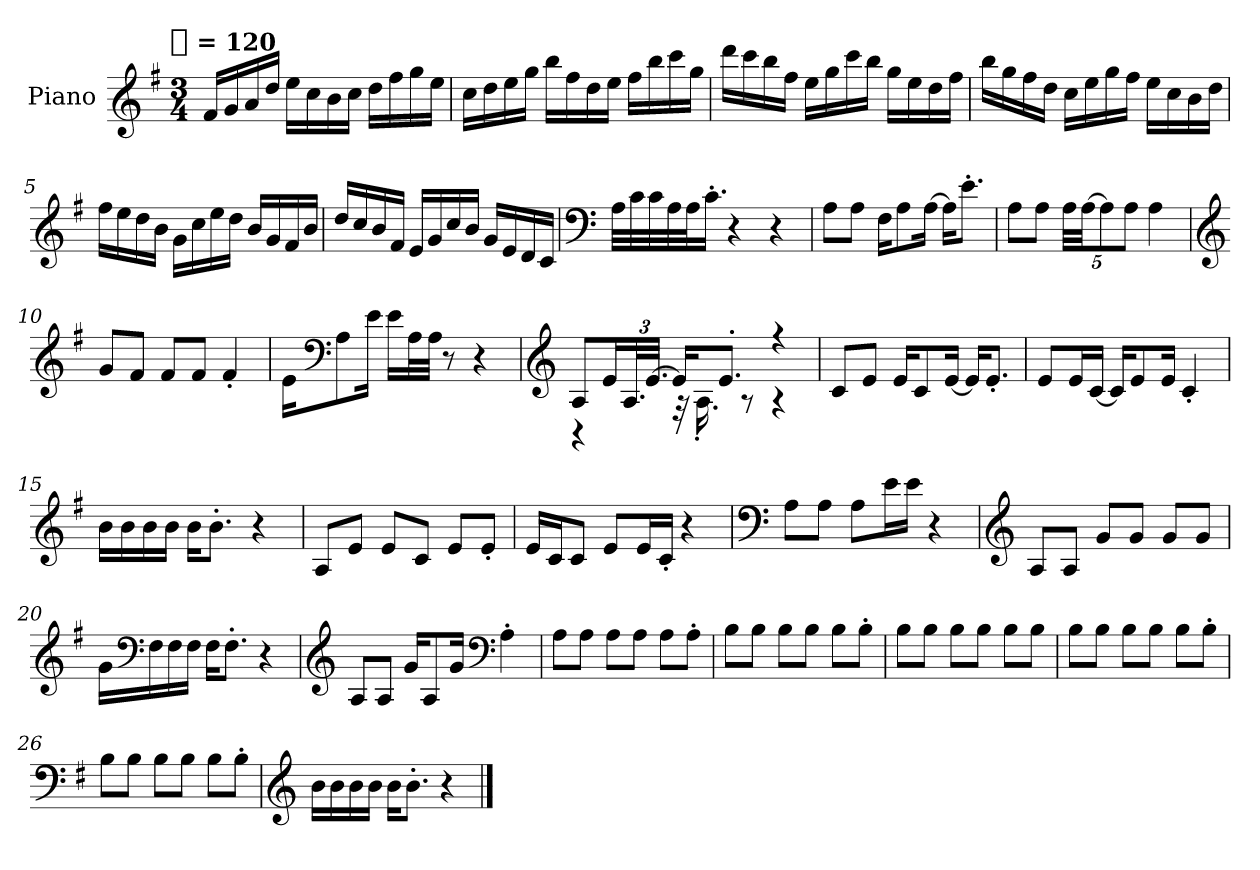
**kern
*part1
*staff1
*I"Piano
*I'Pno.
*clefG2
*k[f#]
!!LO:TX:omd:t=[quarter] = 120
*M3/4
*MM120
=1
16f#LL
16g
16a
16ddJJ
16eeLL
16cc
16b
16ccJJ
16ddLL
16ff#
16gg
16eeJJ
=2
16ccLL
16dd
16ee
16ggJJ
16bbLL
16ff#
16dd
16eeJJ
16ff#LL
16bb
16ccc
16ggJJ
=3
16dddLL
16ccc
16bb
16ff#JJ
16eeLL
16gg
16ccc
16bbJJ
16ggLL
16ee
16dd
16ff#JJ
!!LO:LB:g=z
=4
16bbLL
16gg
16ff#
16ddJJ
16ccLL
16ee
16gg
16ff#JJ
16eeLL
16cc
16b
16ddJJ
=5
16ff#LL
16ee
16dd
16bJJ
16gLL
16cc
16ee
16ddJJ
16bLL
16g
16f#
16bJJ
=6
16ddLL
16cc
16b
16f#JJ
16eLL
16g
16cc
16bJJ
16gLL
16e
16d
16cJJ
=7
*clefF4
32ALLL
32c
32c
32A
32AJ
16.c'JJ
4r
4r
!!LO:LB:g=z
=8
8AL
8AJ
16F#KL
8A
[16AJk
16AKL]
8.e'J
=9
8AL
8AJ
40ALLL
[40AJJ
10A]
10AJ
4A
=10
*clefG2
8gL
8f#J
8f#L
8f#J
4f#'
=11
16eKL
*clefF4
8A
16eJk
16eLL
32AL
32AJJJ
8r
4r
!!LO:LB:g=z
=12
*clefG2
*^
8AL	4r
16eL	.
48.AL	.
[48.eJJJ	.
16eKL]	32r
.	16.A'
8.e'J	.
.	8r
4r	4r
*v	*v
=13
8cL
8eJ
16eKL
8c
[16eJk
16eKL]
8.e'J
=14
8eL
16eL
[16cJJ
16cKL]
8e
16eJk
4c'
=15
16bLL
16b
16b
16bJJ
16bKL
8.b'J
4r
=16
8AL
8eJ
8eL
8cJ
8eL
8e'J
!!LO:LB:g=z
=17
16eLL
16cJ
8cJ
8eL
16eL
16c'JJ
4r
=18
*clefF4
8AL
8AJ
8AL
16eL
16eJJ
4r
=19
*clefG2
8AL
8AJ
8gL
8gJ
8gL
8gJ
=20
16gLL
*clefF4
16F#
16F#
16F#JJ
16F#KL
8.F#'J
4r
=21
*clefG2
8AL
8AJ
16gKL
8A
16gJk
*clefF4
4A'
!!LO:LB:g=z
=22
8AL
8AJ
8AL
8AJ
8AL
8A'J
=23
8BL
8BJ
8BL
8BJ
8BL
8B'J
=24
8BL
8BJ
8BL
8BJ
8BL
8BJ
=25
8BL
8BJ
8BL
8BJ
8BL
8B'J
=26
8BL
8BJ
8BL
8BJ
8BL
8B'J
!!LO:LB:g=z
=27
*clefG2
16bLL
16b
16b
16bJJ
16bKL
8.b'J
4r
==
*-
